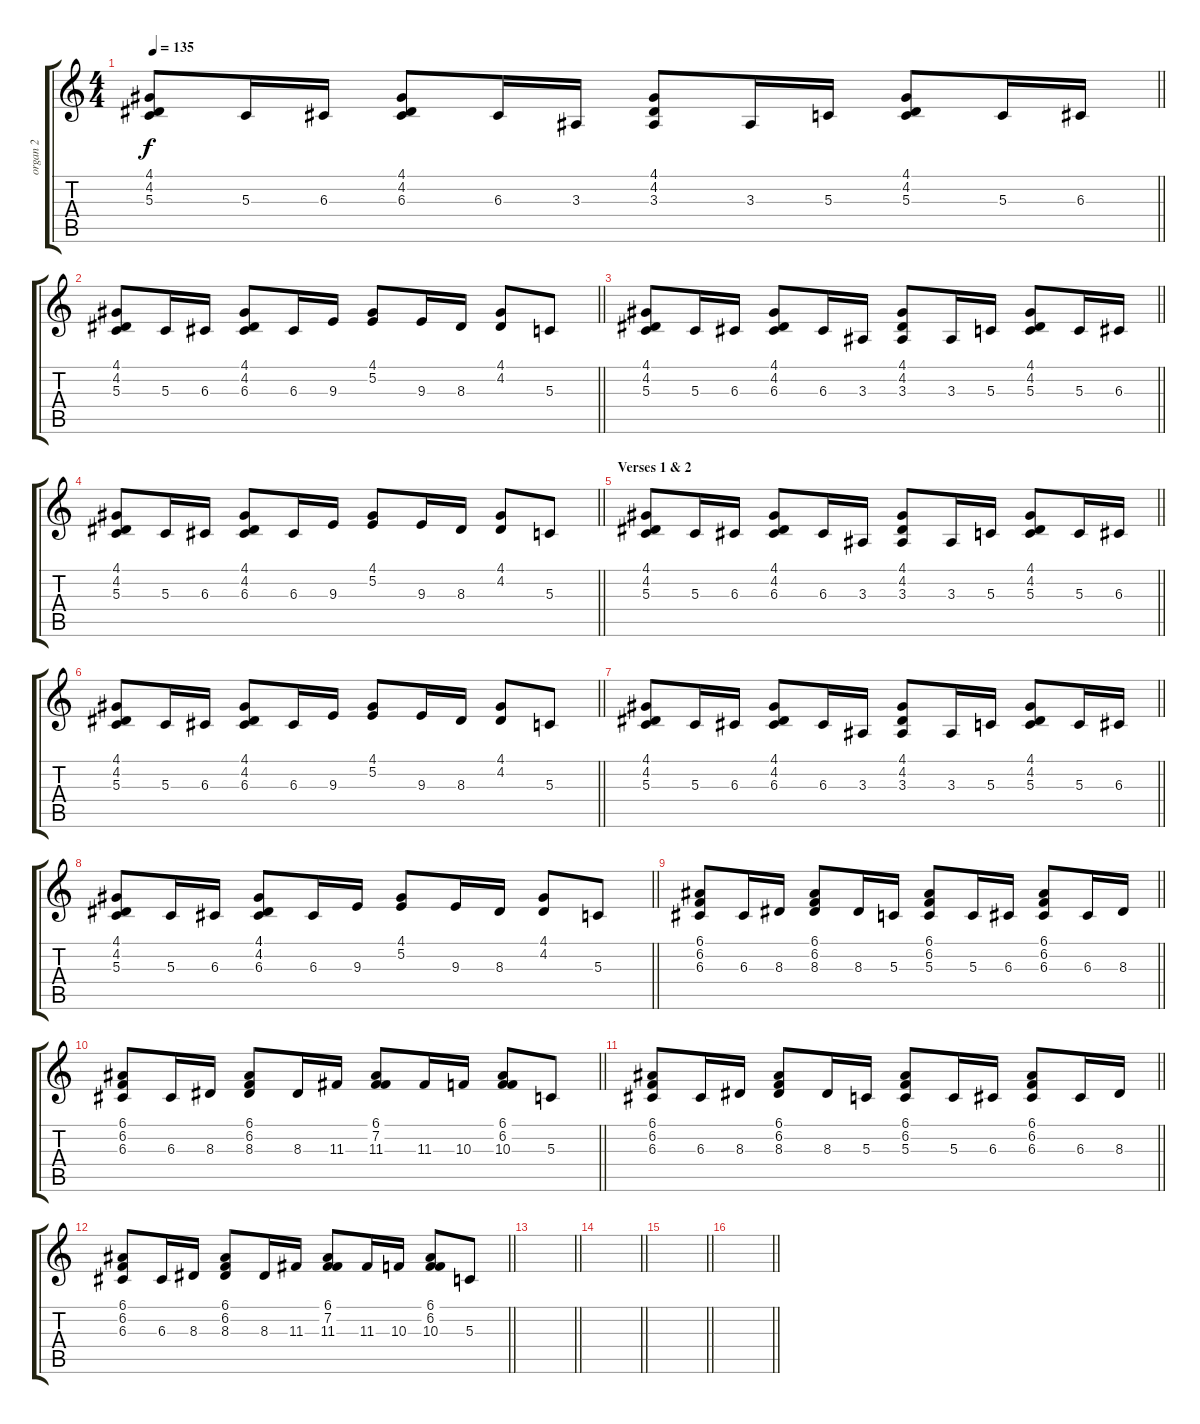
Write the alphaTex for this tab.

\track ("organ 2" "organ 2") {instrument rockorgan}
\staff {score tabs}
\tuning (E4 B3 G3 D3 A2 E2) {hide}
\ts (4 4)
\tempo 135
\clef g2
\barLineRight lightlight
\ks c
(4.1 4.2 5.3).8{dy f} 5.3.16 6.3.16 (4.1 4.2 6.3).8 6.3.16 3.3.16 (4.1 4.2 3.3).8 3.3.16 5.3.16 (4.1 4.2 5.3).8 5.3.16 6.3.16 |
\barLineRight lightlight
(4.1 4.2 5.3).8 5.3.16 6.3.16 (4.1 4.2 6.3).8 6.3.16 9.3.16 (4.1 5.2).8 9.3.16 8.3.16 (4.1 4.2).8 5.3.8 |
\barLineRight lightlight
(4.1 4.2 5.3).8 5.3.16 6.3.16 (4.1 4.2 6.3).8 6.3.16 3.3.16 (4.1 4.2 3.3).8 3.3.16 5.3.16 (4.1 4.2 5.3).8 5.3.16 6.3.16 |
\barLineRight lightlight
(4.1 4.2 5.3).8 5.3.16 6.3.16 (4.1 4.2 6.3).8 6.3.16 9.3.16 (4.1 5.2).8 9.3.16 8.3.16 (4.1 4.2).8 5.3.8 |
\section ("" "Verses 1 & 2")
\barLineRight lightlight
(4.1 4.2 5.3).8 5.3.16 6.3.16 (4.1 4.2 6.3).8 6.3.16 3.3.16 (4.1 4.2 3.3).8 3.3.16 5.3.16 (4.1 4.2 5.3).8 5.3.16 6.3.16 |
\barLineRight lightlight
(4.1 4.2 5.3).8 5.3.16 6.3.16 (4.1 4.2 6.3).8 6.3.16 9.3.16 (4.1 5.2).8 9.3.16 8.3.16 (4.1 4.2).8 5.3.8 |
\barLineRight lightlight
(4.1 4.2 5.3).8 5.3.16 6.3.16 (4.1 4.2 6.3).8 6.3.16 3.3.16 (4.1 4.2 3.3).8 3.3.16 5.3.16 (4.1 4.2 5.3).8 5.3.16 6.3.16 |
\barLineRight lightlight
(4.1 4.2 5.3).8 5.3.16 6.3.16 (4.1 4.2 6.3).8 6.3.16 9.3.16 (4.1 5.2).8 9.3.16 8.3.16 (4.1 4.2).8 5.3.8 |
\barLineRight lightlight
(6.1 6.2 6.3).8 6.3.16 8.3.16 (6.1 6.2 8.3).8 8.3.16 5.3.16 (6.1 6.2 5.3).8 5.3.16 6.3.16 (6.1 6.2 6.3).8 6.3.16 8.3.16 |
\barLineRight lightlight
(6.1 6.2 6.3).8 6.3.16 8.3.16 (6.1 6.2 8.3).8 8.3.16 11.3.16 (6.1 7.2 11.3).8 11.3.16 10.3.16 (6.1 6.2 10.3).8 5.3.8 |
\barLineRight lightlight
(6.1 6.2 6.3).8 6.3.16 8.3.16 (6.1 6.2 8.3).8 8.3.16 5.3.16 (6.1 6.2 5.3).8 5.3.16 6.3.16 (6.1 6.2 6.3).8 6.3.16 8.3.16 |
\barLineRight lightlight
(6.1 6.2 6.3).8 6.3.16 8.3.16 (6.1 6.2 8.3).8 8.3.16 11.3.16 (6.1 7.2 11.3).8 11.3.16 10.3.16 (6.1 6.2 10.3).8 5.3.8 |
\barLineRight lightlight
|
\barLineRight lightlight
|
\barLineRight lightlight
|
\barLineRight lightlight
